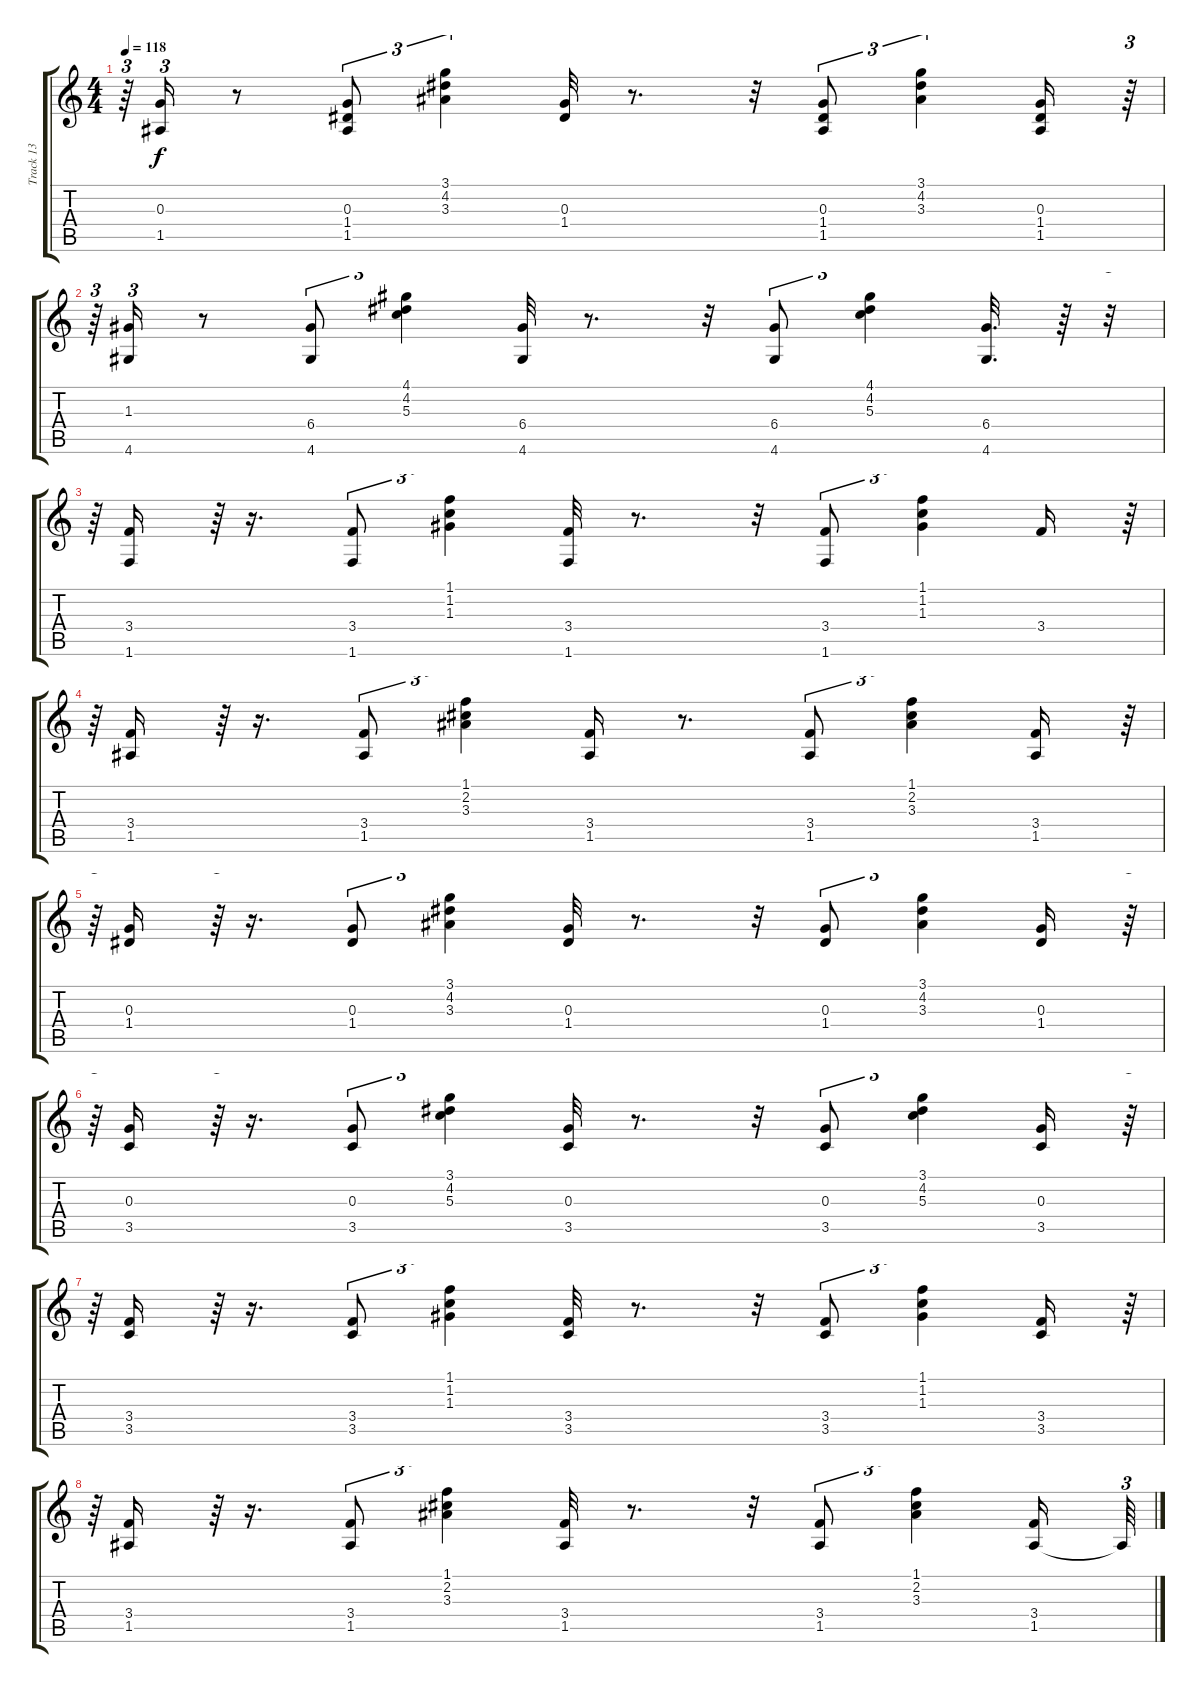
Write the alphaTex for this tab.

\track ("Track 13" "Track 13") {instrument acousticguitarnylon}
\staff {score tabs}
\tuning (E4 B3 G3 D3 A2 E2) {hide}
\ts (4 4)
\tempo 118
\clef g2
\ks c
r.64{tu (3 2) dy f} (0.3 1.5).16{tu (3 2)} r.8 (0.3 1.4 1.5).8{tu (3 2)} (3.1 4.2 3.3).4{tu (3 2)} (0.3 1.4).32 r.8{d} r.32 (0.3 1.4 1.5).8{tu (3 2)} (3.1 4.2 3.3).4{tu (3 2)} (0.3 1.4 1.5).16 r.64{tu (3 2)} |
r.64{tu (3 2)} (1.3 4.6).16{tu (3 2)} r.8 (6.4 4.6).8{tu (3 2)} (4.1 4.2 5.3).4{tu (3 2)} (6.4 4.6).32 r.8{d} r.32 (6.4 4.6).8{tu (3 2)} (4.1 4.2 5.3).4{tu (3 2)} (6.4 4.6).32{d} r.64 r.32{tu (3 2)} |
r.64{tu (3 2)} (3.4 1.6).16 r.64{tu (3 2)} r.16{d} (3.4 1.6).8{tu (3 2)} (1.1 1.2 1.3).4{tu (3 2)} (3.4 1.6).32 r.8{d} r.32 (3.4 1.6).8{tu (3 2)} (1.1 1.2 1.3).4{tu (3 2)} 3.4.16 r.64{tu (3 2)} |
r.64{tu (3 2)} (3.4 1.5).16 r.64{tu (3 2)} r.16{d} (3.4 1.5).8{tu (3 2)} (1.1 2.2 3.3).4{tu (3 2)} (3.4 1.5).16 r.8{d} (3.4 1.5).8{tu (3 2)} (1.1 2.2 3.3).4{tu (3 2)} (3.4 1.5).16 r.64{tu (3 2)} |
r.64{tu (3 2)} (0.3 1.4).16 r.64{tu (3 2)} r.16{d} (0.3 1.4).8{tu (3 2)} (3.1 4.2 3.3).4{tu (3 2)} (0.3 1.4).32 r.8{d} r.32 (0.3 1.4).8{tu (3 2)} (3.1 4.2 3.3).4{tu (3 2)} (0.3 1.4).16 r.64{tu (3 2)} |
r.64{tu (3 2)} (0.3 3.5).16 r.64{tu (3 2)} r.16{d} (0.3 3.5).8{tu (3 2)} (3.1 4.2 5.3).4{tu (3 2)} (0.3 3.5).32 r.8{d} r.32 (0.3 3.5).8{tu (3 2)} (3.1 4.2 5.3).4{tu (3 2)} (0.3 3.5).16 r.64{tu (3 2)} |
r.64{tu (3 2)} (3.4 3.5).16 r.64{tu (3 2)} r.16{d} (3.4 3.5).8{tu (3 2)} (1.1 1.2 1.3).4{tu (3 2)} (3.4 3.5).32 r.8{d} r.32 (3.4 3.5).8{tu (3 2)} (1.1 1.2 1.3).4{tu (3 2)} (3.4 3.5).16 r.64{tu (3 2)} |
r.64{tu (3 2)} (3.4 1.5).16 r.64{tu (3 2)} r.16{d} (3.4 1.5).8{tu (3 2)} (1.1 2.2 3.3).4{tu (3 2)} (3.4 1.5).32 r.8{d} r.32 (3.4 1.5).8{tu (3 2)} (1.1 2.2 3.3).4{tu (3 2)} (3.4 1.5).16 1.5{t}.64{tu (3 2)}
